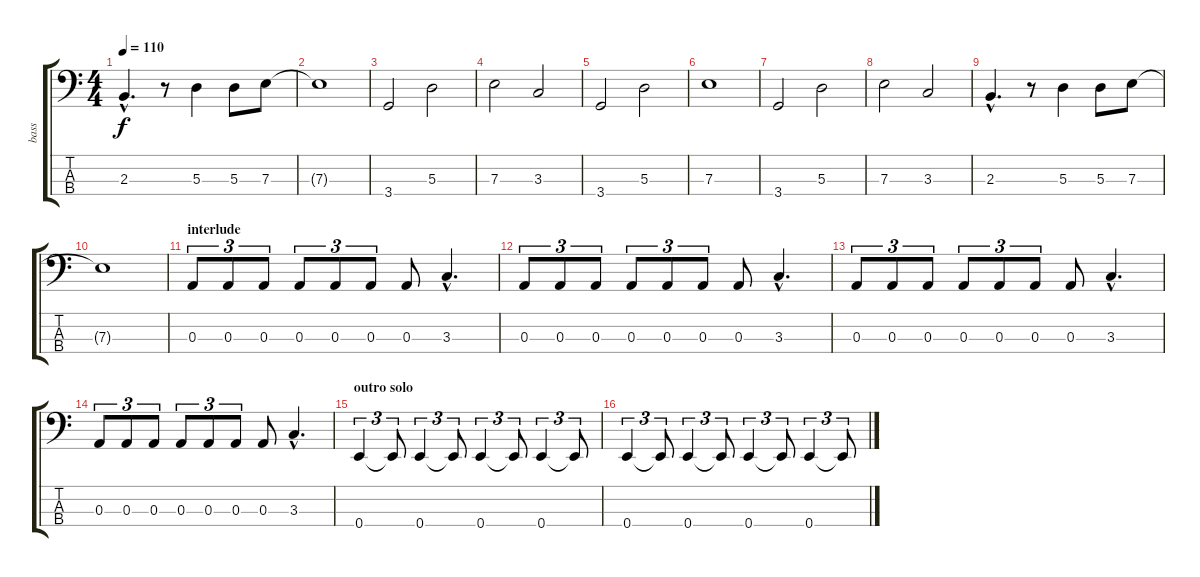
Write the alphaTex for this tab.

\track ("bass" "bass") {instrument electricbassfinger}
\staff {score tabs}
\tuning (G2 D2 A1 E1) {hide}
\ts (4 4)
\tempo 110
\clef f4
\ks c
2.3{hac}.4{d dy f} r.8 5.3.4 5.3.8 7.3.8 |
7.3{t}.1 |
3.4.2 5.3.2 |
7.3.2 3.3.2 |
3.4.2 5.3.2 |
7.3.1 |
3.4.2 5.3.2 |
7.3.2 3.3.2 |
2.3{hac}.4{d} r.8 5.3.4 5.3.8 7.3.8 |
7.3{t}.1 |
\section ("" "interlude")
0.3.8{tu (3 2)} 0.3.8{tu (3 2)} 0.3.8{tu (3 2)} 0.3.8{tu (3 2)} 0.3.8{tu (3 2)} 0.3.8{tu (3 2)} 0.3.8 3.3{hac}.4{d} |
0.3.8{tu (3 2)} 0.3.8{tu (3 2)} 0.3.8{tu (3 2)} 0.3.8{tu (3 2)} 0.3.8{tu (3 2)} 0.3.8{tu (3 2)} 0.3.8 3.3{hac}.4{d} |
0.3.8{tu (3 2)} 0.3.8{tu (3 2)} 0.3.8{tu (3 2)} 0.3.8{tu (3 2)} 0.3.8{tu (3 2)} 0.3.8{tu (3 2)} 0.3.8 3.3{hac}.4{d} |
0.3.8{tu (3 2)} 0.3.8{tu (3 2)} 0.3.8{tu (3 2)} 0.3.8{tu (3 2)} 0.3.8{tu (3 2)} 0.3.8{tu (3 2)} 0.3.8 3.3{hac}.4{d} |
\section ("" "outro solo")
0.4.4{tu (3 2) volume 11} 0.4{t}.8{tu (3 2)} 0.4.4{tu (3 2)} 0.4{t}.8{tu (3 2)} 0.4.4{tu (3 2)} 0.4{t}.8{tu (3 2)} 0.4.4{tu (3 2)} 0.4{t}.8{tu (3 2)} |
0.4.4{tu (3 2)} 0.4{t}.8{tu (3 2)} 0.4.4{tu (3 2)} 0.4{t}.8{tu (3 2)} 0.4.4{tu (3 2)} 0.4{t}.8{tu (3 2)} 0.4.4{tu (3 2)} 0.4{t}.8{tu (3 2)}
